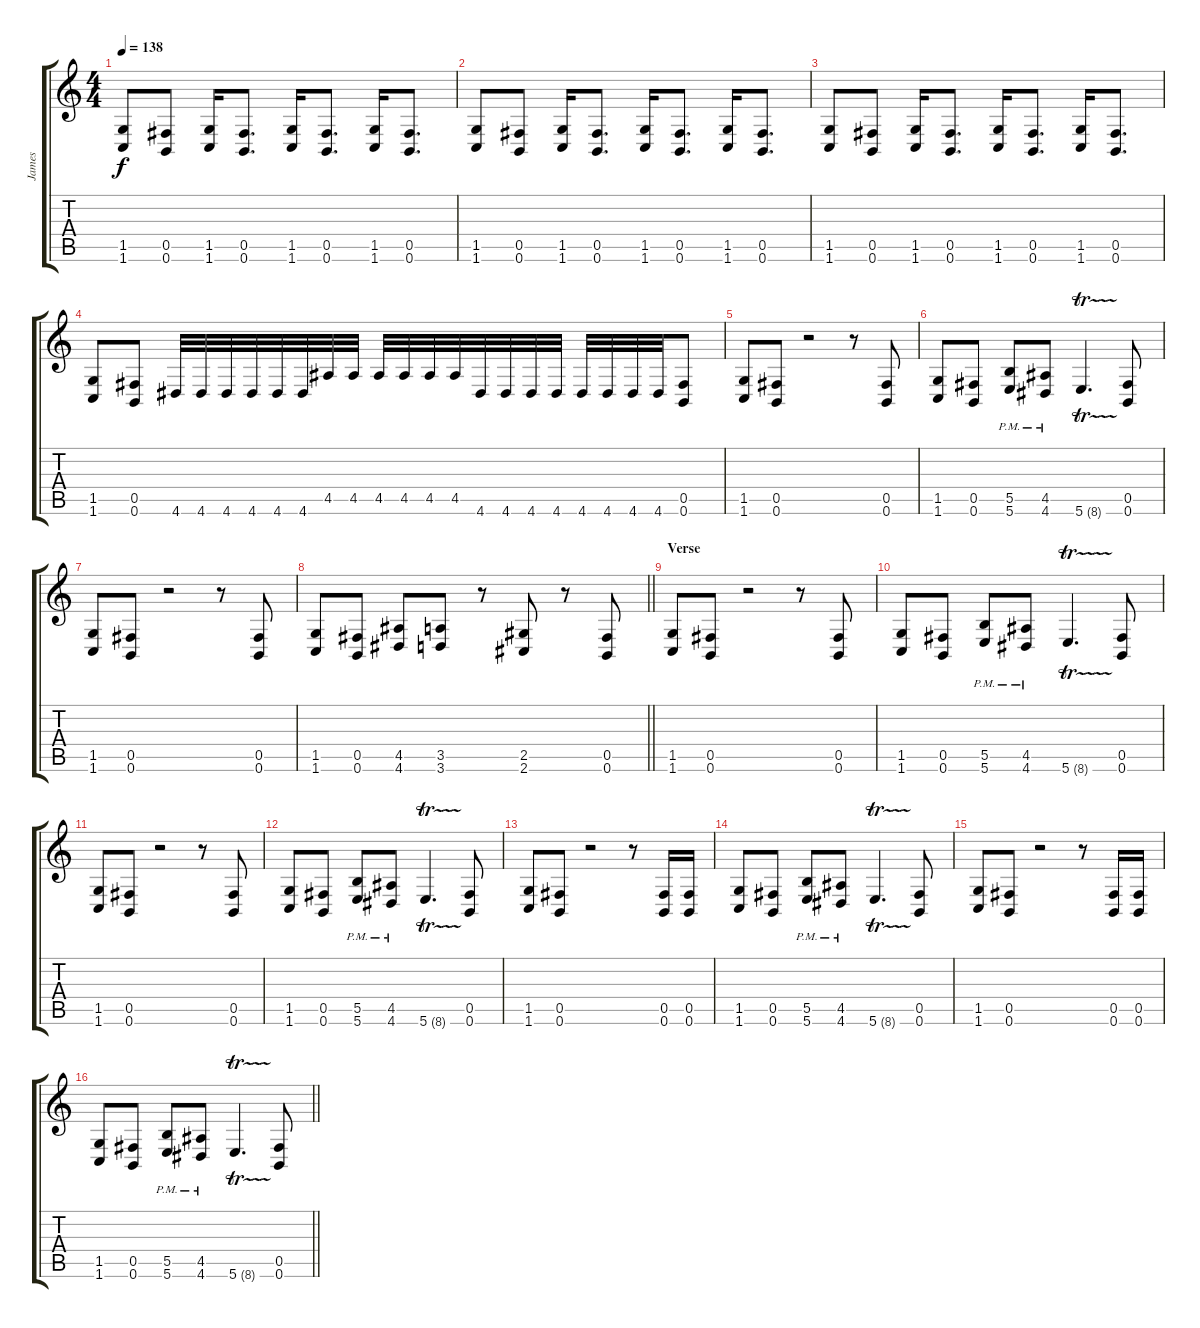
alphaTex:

\track ("James" "James") {instrument distortionguitar}
\staff {score tabs}
\tuning (Db4 Ab3 E3 B2 Gb2 B1) {hide}
\ts (4 4)
\tempo 138
\clef g2
\ks c
(1.5 1.6).8{dy f} (0.5 0.6).8 (1.5 1.6).16 (0.5 0.6).8{d} (1.5 1.6).16 (0.5 0.6).8{d} (1.5 1.6).16 (0.5 0.6).8{d} |
(1.5 1.6).8 (0.5 0.6).8 (1.5 1.6).16 (0.5 0.6).8{d} (1.5 1.6).16 (0.5 0.6).8{d} (1.5 1.6).16 (0.5 0.6).8{d} |
(1.5 1.6).8 (0.5 0.6).8 (1.5 1.6).16 (0.5 0.6).8{d} (1.5 1.6).16 (0.5 0.6).8{d} (1.5 1.6).16 (0.5 0.6).8{d} |
(1.5 1.6).8 (0.5 0.6).8 4.6.32 4.6.32 4.6.32 4.6.32 4.6.32 4.6.32 4.5.32 4.5.32 4.5.32 4.5.32 4.5.32 4.5.32 4.6.32 4.6.32 4.6.32 4.6.32 4.6.32 4.6.32 4.6.32 4.6.32 (0.5 0.6).8 |
(1.5 1.6).8 (0.5 0.6).8 r.2 r.8 (0.5 0.6).8 |
(1.5 1.6).8 (0.5 0.6).8 (5.5{pm} 5.6{pm}).8 (4.5{pm} 4.6{pm}).8 5.6{tr (8 32)}.4{d} (0.5 0.6).8 |
(1.5 1.6).8 (0.5 0.6).8 r.2 r.8 (0.5 0.6).8 |
\barLineRight lightlight
(1.5 1.6).8 (0.5 0.6).8 (4.5 4.6).8 (3.5 3.6).8 r.8 (2.5 2.6).8 r.8 (0.5 0.6).8 |
\section ("" "Verse")
(1.5 1.6).8 (0.5 0.6).8 r.2 r.8 (0.5 0.6).8 |
(1.5 1.6).8 (0.5 0.6).8 (5.5{pm} 5.6{pm}).8 (4.5{pm} 4.6{pm}).8 5.6{tr (8 32)}.4{d} (0.5 0.6).8 |
(1.5 1.6).8 (0.5 0.6).8 r.2 r.8 (0.5 0.6).8 |
(1.5 1.6).8 (0.5 0.6).8 (5.5{pm} 5.6{pm}).8 (4.5{pm} 4.6{pm}).8 5.6{tr (8 32)}.4{d} (0.5 0.6).8 |
(1.5 1.6).8 (0.5 0.6).8 r.2 r.8 (0.5 0.6).16 (0.5 0.6).16 |
(1.5 1.6).8 (0.5 0.6).8 (5.5{pm} 5.6{pm}).8 (4.5{pm} 4.6{pm}).8 5.6{tr (8 32)}.4{d} (0.5 0.6).8 |
(1.5 1.6).8 (0.5 0.6).8 r.2 r.8 (0.5 0.6).16 (0.5 0.6).16 |
\barLineRight lightlight
(1.5 1.6).8 (0.5 0.6).8 (5.5{pm} 5.6{pm}).8 (4.5{pm} 4.6{pm}).8 5.6{tr (8 32)}.4{d} (0.5 0.6).8
